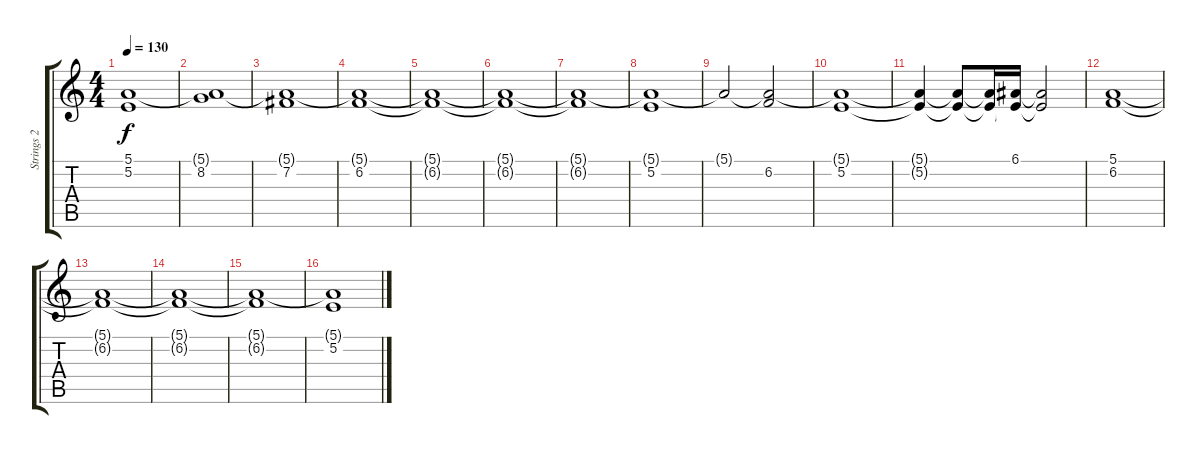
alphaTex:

\track ("Strings 2" "Strings 2") {instrument stringensemble2}
\staff {score tabs}
\tuning (E4 B3 G3 D3 A2 E2) {hide}
\ts (4 4)
\tempo 130
\clef g2
\ks c
(5.1{t} 5.2{t}).1{dy f} |
(5.1{t} 8.2).1 |
(5.1{t} 7.2).1 |
(5.1{t} 6.2).1 |
(5.1{t} 6.2{t}).1 |
(5.1{t} 6.2{t}).1 |
(5.1{t} 6.2{t}).1 |
(5.1{t} 5.2).1 |
5.1{t}.2 (5.1{t} 6.2).2 |
(5.1{t} 5.2).1 |
(5.1{t} 5.2{t}).4 (5.1{t} 5.2{t}).8 (5.1{t} 5.2{t}).16 (6.1 5.2{t}).16 (6.1{t} 5.2{t}).2 |
(5.1 6.2).1 |
(5.1{t} 6.2{t}).1 |
(5.1{t} 6.2{t}).1 |
(5.1{t} 6.2{t}).1 |
(5.1{t} 5.2).1
